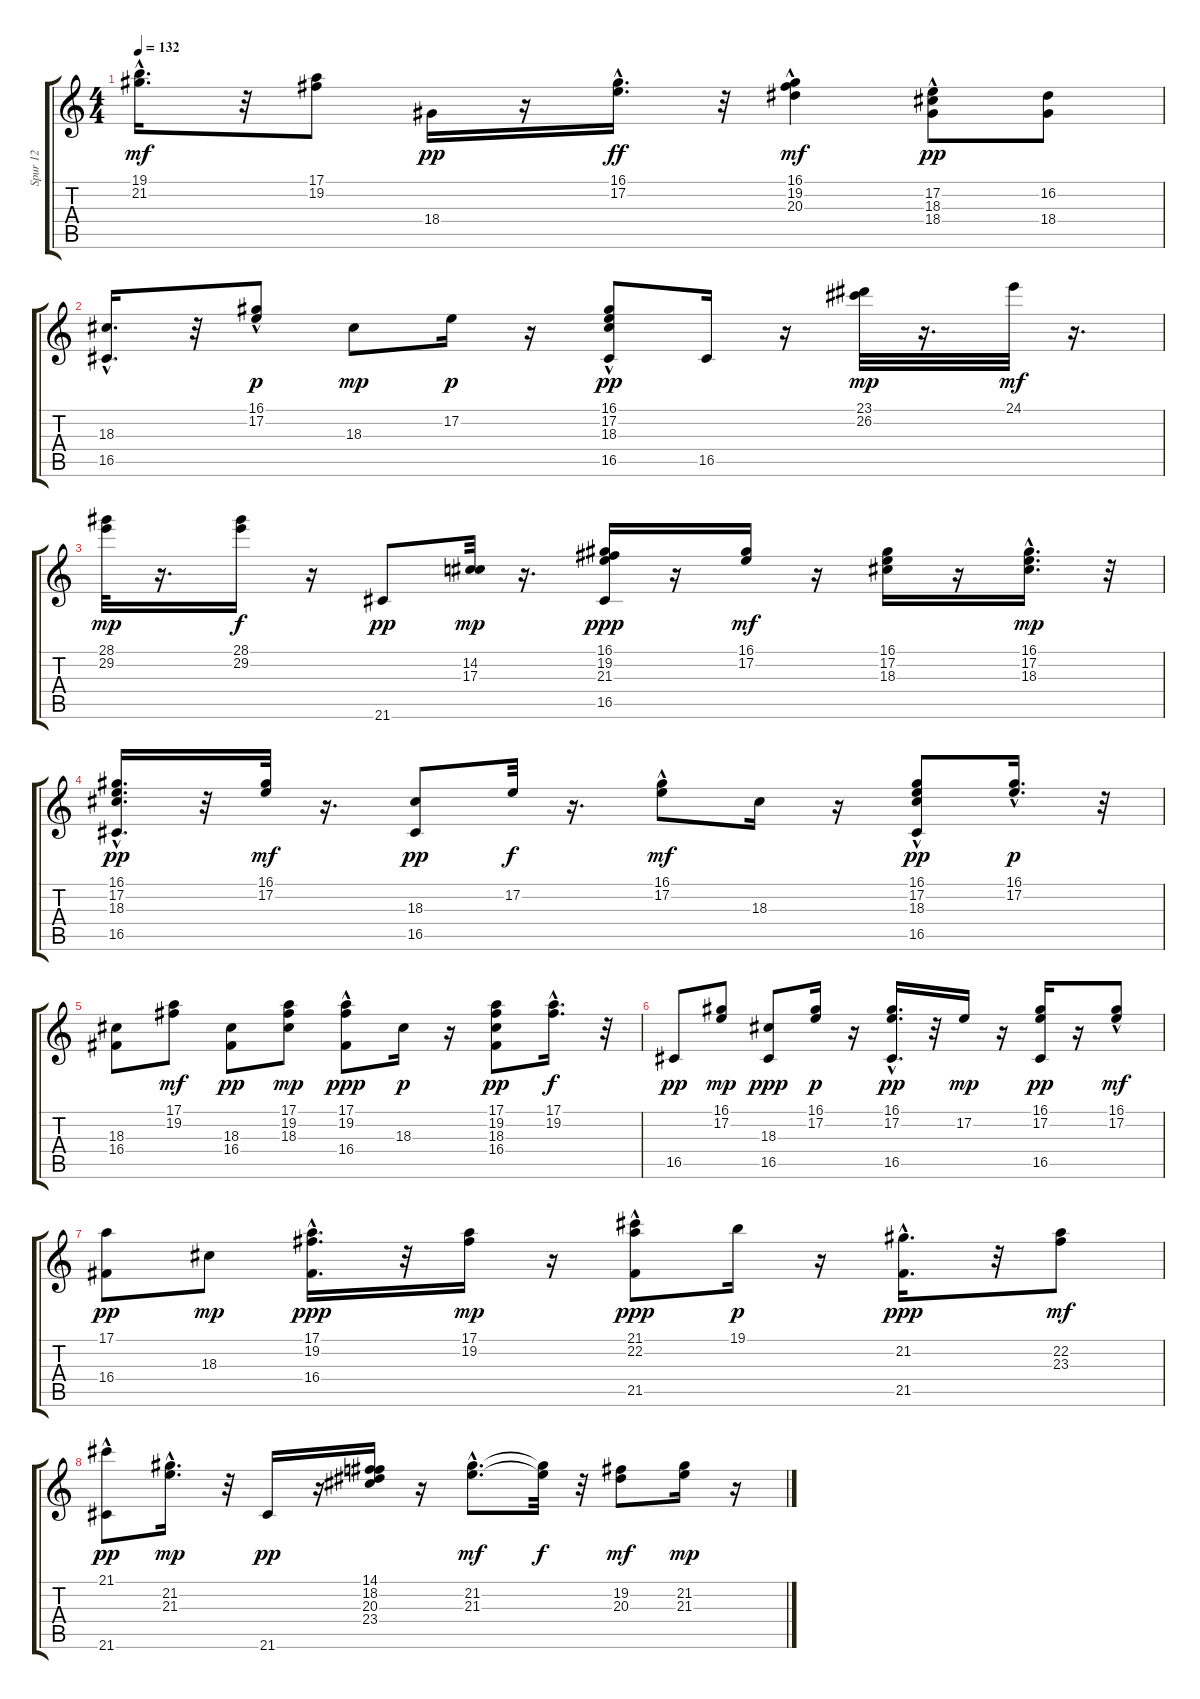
\track ("Spur 12" "Spur 12") {instrument electricgrandpiano}
\staff {score tabs}
\tuning (E4 B3 G3 D3 A2 E2) {hide}
\ts (4 4)
\tempo 132
\clef g2
\ks c
(19.1{hac} 21.2{hac}).16{d dy mf} r.32 (17.1 19.2).8 18.4.16{dy pp} r.16 (16.1{hac} 17.2).16{d dy ff} r.32 (16.1 19.2 20.3{hac}).4{dy mf} (17.2{hac} 18.3 18.4).8{dy pp} (16.2 18.4).8 |
(18.3 16.5{hac}).16{d} r.32 (16.1{hac} 17.2).8{dy p} 18.3.8{dy mp} 17.2.16{dy p} r.16 (16.1{hac} 17.2 18.3 16.5).8{dy pp} 16.5.16 r.16 (23.1 26.2).32{dy mp} r.16{d} 24.1.32{dy mf} r.16{d} |
(28.1 29.2).32{dy mp} r.16{d} (28.1 29.2).16{dy f} r.16 21.6.8{dy pp} (14.2 17.3).32{dy mp} r.16{d} (16.1 19.2 21.3 16.5).16{dy ppp} r.16 (16.1 17.2).16{dy mf} r.16 (16.1 17.2 18.3).16 r.16 (16.1 17.2 18.3{hac}).16{d dy mp} r.32 |
(16.1 17.2 18.3{hac} 16.5{hac}).16{d dy pp} r.32 (16.1 17.2).32{dy mf} r.16{d} (18.3 16.5).8{dy pp} 17.2.32{dy f} r.16{d} (16.1 17.2{hac}).8{dy mf} 18.3.16 r.16 (16.1 17.2 18.3 16.5{hac}).8{dy pp} (16.1{hac} 17.2{hac}).16{d dy p} r.32 |
(18.3 16.4).8 (17.1 19.2).8{dy mf} (18.3 16.4).8{dy pp} (17.1 19.2 18.3).8{dy mp} (17.1 19.2 16.4{hac}).8{dy ppp} 18.3.16{dy p} r.16 (17.1 19.2 18.3 16.4).8{dy pp} (17.1{hac} 19.2{hac}).16{d dy f} r.32 |
16.5.8{dy pp} (16.1 17.2).8{dy mp} (18.3 16.5).8{dy ppp} (16.1 17.2).16{dy p} r.16 (16.1 17.2 16.5{hac}).16{d dy pp} r.32 17.2.16{dy mp} r.16 (16.1 17.2 16.5).16{dy pp} r.16 (16.1 17.2{hac}).8{dy mf} |
(17.1 16.4).8{dy pp} 18.3.8{dy mp} (17.1 19.2 16.4{hac}).16{d dy ppp} r.32 (17.1 19.2).16{dy mp} r.16 (21.1 22.2{hac} 21.5).8{dy ppp} 19.1.16{dy p} r.16 (21.2 21.5{hac}).16{d dy ppp} r.32 (22.2 23.3).8{dy mf} |
(21.1 21.6{hac}).8{dy pp} (21.2{hac} 21.3{hac}).16{d dy mp} r.32 21.6.16{dy pp} r.16 (14.1 18.2 20.3 23.4).16 r.16 (21.2{hac} 21.3{hac}).8{d dy mf} (21.2{t} 21.3{t}).32{dy f} r.32 (19.2 20.3).8{dy mf} (21.2 21.3).16{dy mp} r.16
